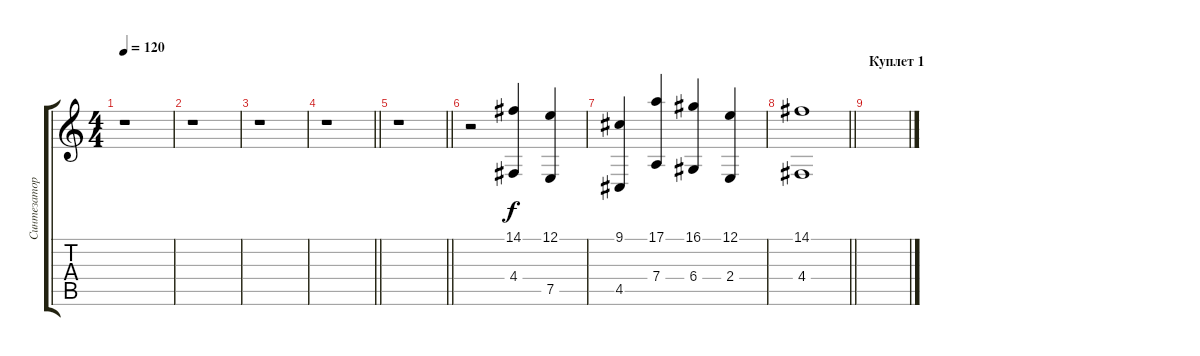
\track ("Синтезатор" "Синтезатор") {instrument synthstrings1}
\staff {score tabs}
\tuning (E4 B3 G3 D3 A2 E2) {hide}
\ts (4 4)
\tempo 120
\clef g2
\ks c
r.1{dy f} |
r.1 |
r.1 |
\barLineRight lightlight
r.1 |
\barLineRight lightlight
r.1 |
r.2{instrument choiraahs} (14.1 4.4).4 (12.1 7.5).4 |
(9.1 4.5).4 (17.1 7.4).4 (16.1 6.4).4 (12.1 2.4).4 |
\barLineRight lightlight
(14.1 4.4).1 |
\section ("" "Куплет 1")
